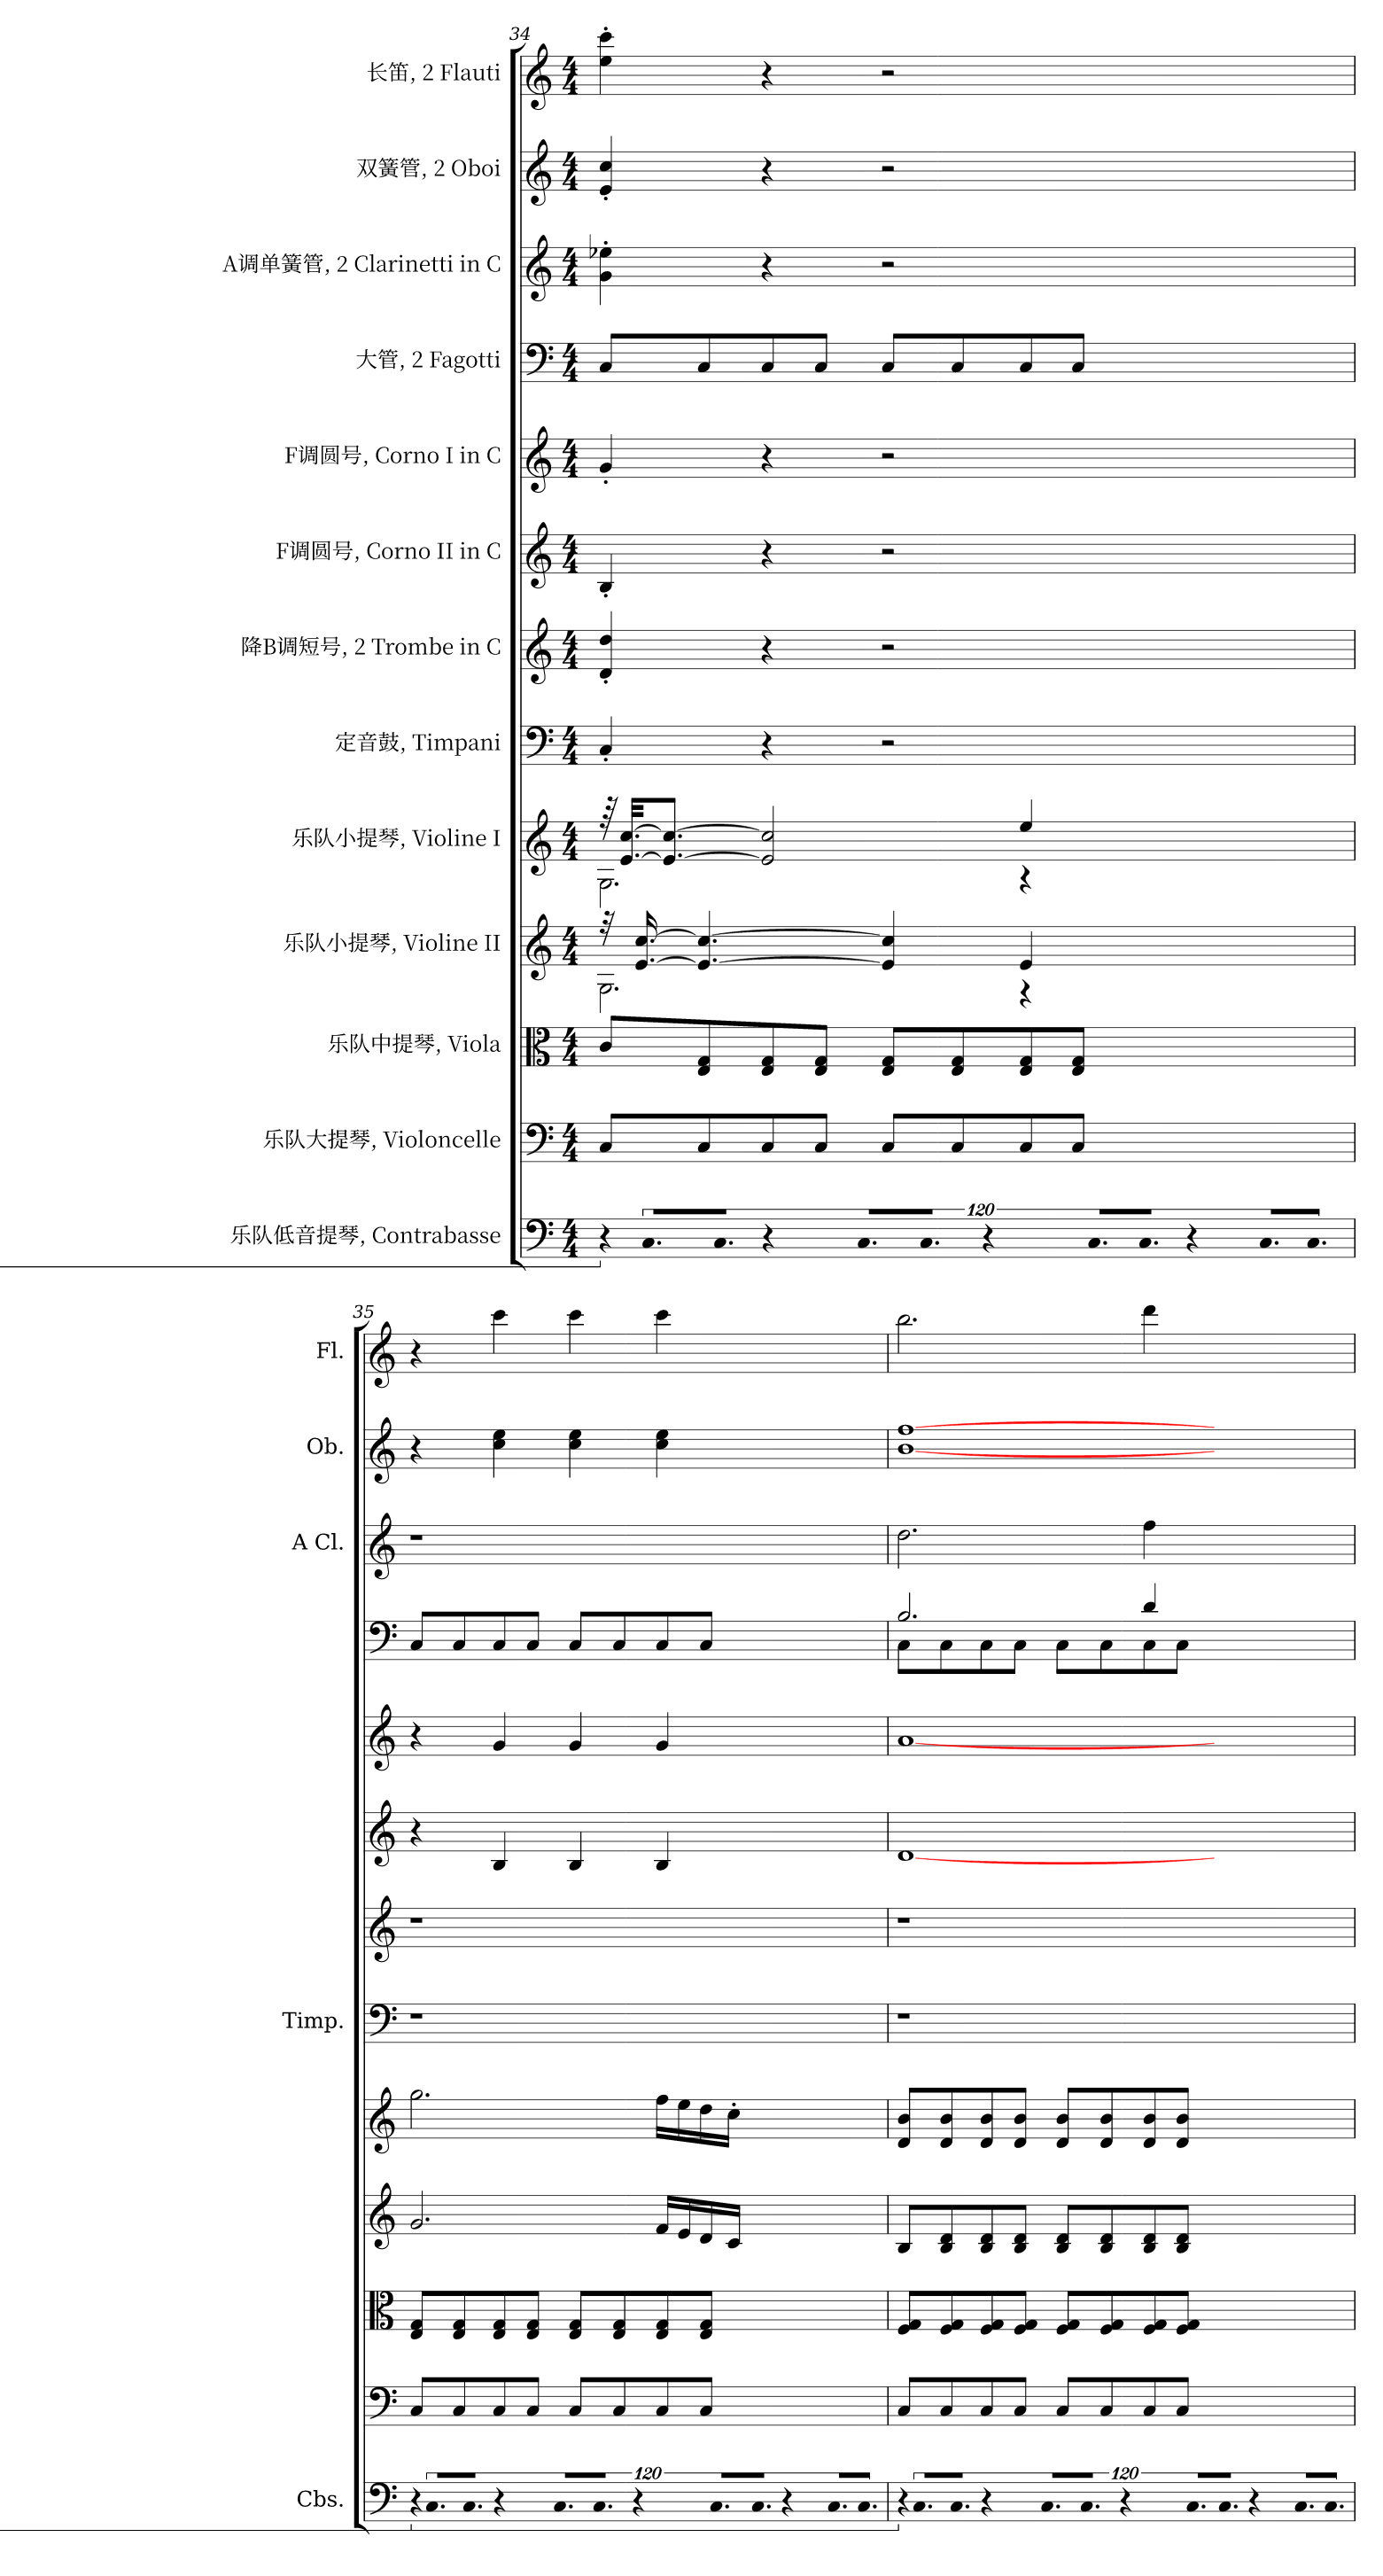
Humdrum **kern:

**kern	**kern	**kern	**kern	**kern	**kern	**kern	**kern	**kern	**kern	**kern	**kern	**kern
*part13	*part12	*part11	*part10	*part9	*part8	*part7	*part6	*part5	*part4	*part3	*part2	*part1
*staff13	*staff12	*staff11	*staff10	*staff9	*staff8	*staff7	*staff6	*staff5	*staff4	*staff3	*staff2	*staff1
*I"乐队低音提琴, Contrabasse	*I"乐队大提琴, Violoncelle	*I"乐队中提琴, Viola	*I"乐队小提琴, Violine II	*I"乐队小提琴, Violine I	*I"定音鼓, Timpani	*I"降B调短号, 2 Trombe in C	*I"F调圆号, Corno II in C	*I"F调圆号, Corno I in C	*I"大管, 2 Fagotti	*I"A调单簧管, 2 Clarinetti in C	*I"双簧管, 2 Oboi	*I"长笛, 2 Flauti
*I'Cbs.	*	*	*	*	*I'Timp.	*	*	*	*	*I'A Cl.	*I'Ob.	*I'Fl.
!!LO:PB:g=z
*clefF4	*clefF4	*clefC3	*clefG2	*clefG2	*clefF4	*clefG2	*clefG2	*clefG2	*clefF4	*clefG2	*clefG2	*clefG2
*ITrd7c12	*	*	*	*	*	*ITrd1c2	*ITrd4c7	*ITrd4c7	*	*ITrd2c3	*	*
*k[]	*k[]	*k[]	*k[]	*k[]	*k[]	*k[b-e-]	*k[b-]	*k[b-]	*k[]	*k[f#c#g#]	*k[]	*k[]
*M4/4	*M4/4	*M4/4	*M4/4	*M4/4	*M4/4	*M4/4	*M4/4	*M4/4	*M4/4	*M4/4	*M4/4	*M4/4
*MM198	*MM198	*MM198	*MM198	*MM198	*MM198	*MM198	*MM198	*MM198	*MM198	*MM198	*MM198	*MM198
=34	=34	=34	=34	=34	=34	=34	=34	=34	=34	=34	=34	=34
!LO:N:vis=32	!	!	!	!	!	!	!	!	!	!	!	!
*	*	*	*^	*^	*	*	*	*	*	*	*	*
640%23r	8C/L	8c/L	32r	2.G\	64r	2.G\	4C'/	4c/' 4cc/'	4E'/	4c'/	8C/L	4e\' 4ccn\'	4e/' 4cc/'	4ee\' 4ccc\'
.	.	.	.	.	[32.e/ [32.cc/KKL	.	.	.	.	.	.	.	.	.
.	.	.	[16.e/ [16.cc/	.	.	.	.	.	.	.	.	.	.	.
!LO:N:vis=16.	!	!	!	!	!	!	!	!	!	!	!	!	!	!
960%103CC/LL	.	.	.	.	.	.	.	.	.	.	.	.	.	.
.	.	.	.	.	8.e/_ 8.cc/_J	.	.	.	.	.	.	.	.	.
.	8C/	8E/ 8G/	4.e/_ 4.cc/_	.	.	.	.	.	.	.	8C/	.	.	.
!LO:N:vis=16.	!	!	!	!	!	!	!	!	!	!	!	!	!	!
960%103CC/JJ	.	.	.	.	.	.	.	.	.	.	.	.	.	.
.	8C/	8E/ 8G/	.	.	2e/] 2cc/]	.	4r	4r	4r	4r	8C/	4r	4r	4r
!LO:N:vis=32	!	!	!	!	!	!	!	!	!	!	!	!	!	!
640%23r	.	.	.	.	.	.	.	.	.	.	.	.	.	.
!LO:N:vis=16.	!	!	!	!	!	!	!	!	!	!	!	!	!	!
960%103CC/LL	.	.	.	.	.	.	.	.	.	.	.	.	.	.
.	8C/J	8E/ 8G/J	.	.	.	.	.	.	.	.	8C/J	.	.	.
!LO:N:vis=16.	!	!	!	!	!	!	!	!	!	!	!	!	!	!
960%103CC/JJ	.	.	.	.	.	.	.	.	.	.	.	.	.	.
*	*	*	*	*	*	*	*	*	*	*	*	*	*	*MM213
.	8C/L	8E/ 8G/L	4e/] 4cc/]	.	.	.	2r	2r	2r	2r	8C/L	2r	2r	2r
!LO:N:vis=32	!	!	!	!	!	!	!	!	!	!	!	!	!	!
640%23r	.	.	.	.	.	.	.	.	.	.	.	.	.	.
!LO:N:vis=16.	!	!	!	!	!	!	!	!	!	!	!	!	!	!
960%103CC/LL	.	.	.	.	.	.	.	.	.	.	.	.	.	.
.	8C/	8E/ 8G/	.	.	.	.	.	.	.	.	8C/	.	.	.
!LO:N:vis=16.	!	!	!	!	!	!	!	!	!	!	!	!	!	!
960%103CC/JJ	.	.	.	.	.	.	.	.	.	.	.	.	.	.
.	8C/	8E/ 8G/	4e/	4r	4ee/	4r	.	.	.	.	8C/	.	.	.
!LO:N:vis=32	!	!	!	!	!	!	!	!	!	!	!	!	!	!
640%23r	.	.	.	.	.	.	.	.	.	.	.	.	.	.
!LO:N:vis=16.	!	!	!	!	!	!	!	!	!	!	!	!	!	!
960%103CC/LL	.	.	.	.	.	.	.	.	.	.	.	.	.	.
.	8C/J	8E/ 8G/J	.	.	.	.	.	.	.	.	8C/J	.	.	.
!LO:N:vis=16.	!	!	!	!	!	!	!	!	!	!	!	!	!	!
960%103CC/JJ	.	.	.	.	.	.	.	.	.	.	.	.	.	.
.	480ryy	480ryy	480ryy	480ryy	480ryy	480ryy	480ryy	480ryy	480ryy	480ryy	480ryy	480ryy	480ryy	480ryy
*	*	*	*v	*v	*	*	*	*	*	*	*	*	*	*
*	*	*	*	*v	*v	*	*	*	*	*	*	*	*
=35	=35	=35	=35	=35	=35	=35	=35	=35	=35	=35	=35	=35
*	*	*	*	*	*	*	*	*	*	*	*	*MM198
*	*	*	*^	*^	*	*	*	*	*	*	*	*
!LO:N:vis=32	!	!	!	!	!	!	!	!	!	!	!	!	!	!
*	*	*	*v	*v	*	*	*	*	*	*	*	*	*	*
*	*	*	*	*v	*v	*	*	*	*	*	*	*	*
640%23r	8C/L	8E/ 8G/L	2.g/	2.gg\	1r	1r	4r	4r	8C/L	1r	4r	4r
!LO:N:vis=16.	!	!	!	!	!	!	!	!	!	!	!	!
960%103CC/LL	.	.	.	.	.	.	.	.	.	.	.	.
.	8C/	8E/ 8G/	.	.	.	.	.	.	8C/	.	.	.
!LO:N:vis=16.	!	!	!	!	!	!	!	!	!	!	!	!
960%103CC/JJ	.	.	.	.	.	.	.	.	.	.	.	.
.	8C/	8E/ 8G/	.	.	.	.	4E/	4c/	8C/	.	4cc\ 4ee\	4ccc\
!LO:N:vis=32	!	!	!	!	!	!	!	!	!	!	!	!
640%23r	.	.	.	.	.	.	.	.	.	.	.	.
!LO:N:vis=16.	!	!	!	!	!	!	!	!	!	!	!	!
960%103CC/LL	.	.	.	.	.	.	.	.	.	.	.	.
.	8C/J	8E/ 8G/J	.	.	.	.	.	.	8C/J	.	.	.
!LO:N:vis=16.	!	!	!	!	!	!	!	!	!	!	!	!
960%103CC/JJ	.	.	.	.	.	.	.	.	.	.	.	.
*	*	*	*	*	*	*	*	*	*	*	*	*MM213
.	8C/L	8E/ 8G/L	.	.	.	.	4E/	4c/	8C/L	.	4cc\ 4ee\	4ccc\
!LO:N:vis=32	!	!	!	!	!	!	!	!	!	!	!	!
640%23r	.	.	.	.	.	.	.	.	.	.	.	.
!LO:N:vis=16.	!	!	!	!	!	!	!	!	!	!	!	!
960%103CC/LL	.	.	.	.	.	.	.	.	.	.	.	.
.	8C/	8E/ 8G/	.	.	.	.	.	.	8C/	.	.	.
!LO:N:vis=16.	!	!	!	!	!	!	!	!	!	!	!	!
960%103CC/JJ	.	.	.	.	.	.	.	.	.	.	.	.
.	8C/	8E/ 8G/	16f/LL	16ff\LL	.	.	4E/	4c/	8C/	.	4cc\ 4ee\	4ccc\
!LO:N:vis=32	!	!	!	!	!	!	!	!	!	!	!	!
640%23r	.	.	.	.	.	.	.	.	.	.	.	.
!LO:N:vis=16.	!	!	!	!	!	!	!	!	!	!	!	!
960%103CC/LL	.	.	.	.	.	.	.	.	.	.	.	.
.	.	.	16e/	16ee\	.	.	.	.	.	.	.	.
.	8C/J	8E/ 8G/J	16d/	16dd\	.	.	.	.	8C/J	.	.	.
!LO:N:vis=16.	!	!	!	!	!	!	!	!	!	!	!	!
960%103CC/JJ	.	.	.	.	.	.	.	.	.	.	.	.
.	.	.	16c/JJ	16cc'\JJ	.	.	.	.	.	.	.	.
.	480ryy	480ryy	480ryy	480ryy	480ryy	480ryy	480ryy	480ryy	480ryy	480ryy	480ryy	480ryy
!!LO:PB:g=z
=36	=36	=36	=36	=36	=36	=36	=36	=36	=36	=36	=36	=36
*	*	*	*	*	*	*	*	*	*	*	*	*MM198
!LO:N:vis=32	!	!	!	!	!	!	!	!	!	!	!	!
*	*	*	*	*	*	*	*	*	*^	*	*	*
640%23r	8C/L	8F/ 8G/L	8B/L	8d/ 8b/L	1r	1r	[1G	[1d	2.B/	8C\L	2.b\	[1b [1ff	2.bb\
!LO:N:vis=16.	!	!	!	!	!	!	!	!	!	!	!	!	!
960%103CC/LL	.	.	.	.	.	.	.	.	.	.	.	.	.
.	8C/	8F/ 8G/	8B/ 8d/	8d/ 8b/	.	.	.	.	.	8C\	.	.	.
!LO:N:vis=16.	!	!	!	!	!	!	!	!	!	!	!	!	!
960%103CC/JJ	.	.	.	.	.	.	.	.	.	.	.	.	.
.	8C/	8F/ 8G/	8B/ 8d/	8d/ 8b/	.	.	.	.	.	8C\	.	.	.
!LO:N:vis=32	!	!	!	!	!	!	!	!	!	!	!	!	!
640%23r	.	.	.	.	.	.	.	.	.	.	.	.	.
!LO:N:vis=16.	!	!	!	!	!	!	!	!	!	!	!	!	!
960%103CC/LL	.	.	.	.	.	.	.	.	.	.	.	.	.
.	8C/J	8F/ 8G/J	8B/ 8d/J	8d/ 8b/J	.	.	.	.	.	8C\J	.	.	.
!LO:N:vis=16.	!	!	!	!	!	!	!	!	!	!	!	!	!
960%103CC/JJ	.	.	.	.	.	.	.	.	.	.	.	.	.
.	8C/L	8F/ 8G/L	8B/ 8d/L	8d/ 8b/L	.	.	.	.	.	8C\L	.	.	.
!LO:N:vis=32	!	!	!	!	!	!	!	!	!	!	!	!	!
640%23r	.	.	.	.	.	.	.	.	.	.	.	.	.
!LO:N:vis=16.	!	!	!	!	!	!	!	!	!	!	!	!	!
960%103CC/LL	.	.	.	.	.	.	.	.	.	.	.	.	.
.	8C/	8F/ 8G/	8B/ 8d/	8d/ 8b/	.	.	.	.	.	8C\	.	.	.
!LO:N:vis=16.	!	!	!	!	!	!	!	!	!	!	!	!	!
960%103CC/JJ	.	.	.	.	.	.	.	.	.	.	.	.	.
.	8C/	8F/ 8G/	8B/ 8d/	8d/ 8b/	.	.	.	.	4d/	8C\	4dd\	.	4ddd\
!LO:N:vis=32	!	!	!	!	!	!	!	!	!	!	!	!	!
640%23r	.	.	.	.	.	.	.	.	.	.	.	.	.
!LO:N:vis=16.	!	!	!	!	!	!	!	!	!	!	!	!	!
960%103CC/LL	.	.	.	.	.	.	.	.	.	.	.	.	.
.	8C/J	8F/ 8G/J	8B/ 8d/J	8d/ 8b/J	.	.	.	.	.	8C\J	.	.	.
!LO:N:vis=16.	!	!	!	!	!	!	!	!	!	!	!	!	!
960%103CC/JJ	.	.	.	.	.	.	.	.	.	.	.	.	.
.	480ryy	480ryy	480ryy	480ryy	480ryy	480ryy	480ryy	480ryy	480ryy	480ryy	480ryy	480ryy	480ryy
*	*	*	*	*	*	*	*	*	*v	*v	*	*	*
=	=	=	=	=	=	=	=	=	=	=	=	=
*-	*-	*-	*-	*-	*-	*-	*-	*-	*-	*-	*-	*-
